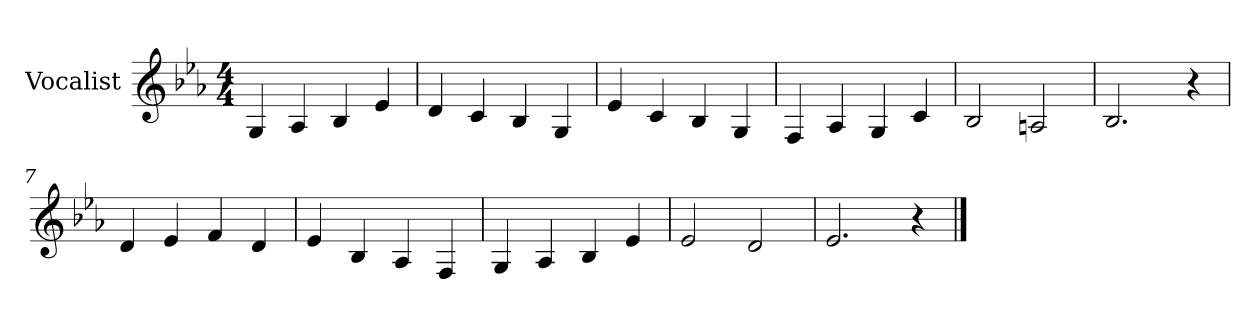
**kern
*part1
*staff1
*I"Vocalist
*k[b-e-a-]
*E-:
*M4/4
=1
4G
4A-
4B-
4e-
=2
4d
4c
4B-
4G
=3
4e-
4c
4B-
4G
=4
4F
4A-
4G
4c
=5
2B-
2An
=6
2.B-
4r
=7
4d
4e-
4f
4d
=8
4e-
4B-
4A-
4F
=9
4G
4A-
4B-
4e-
=10
2e-
2d
=11
2.e-
4r
==
*-
